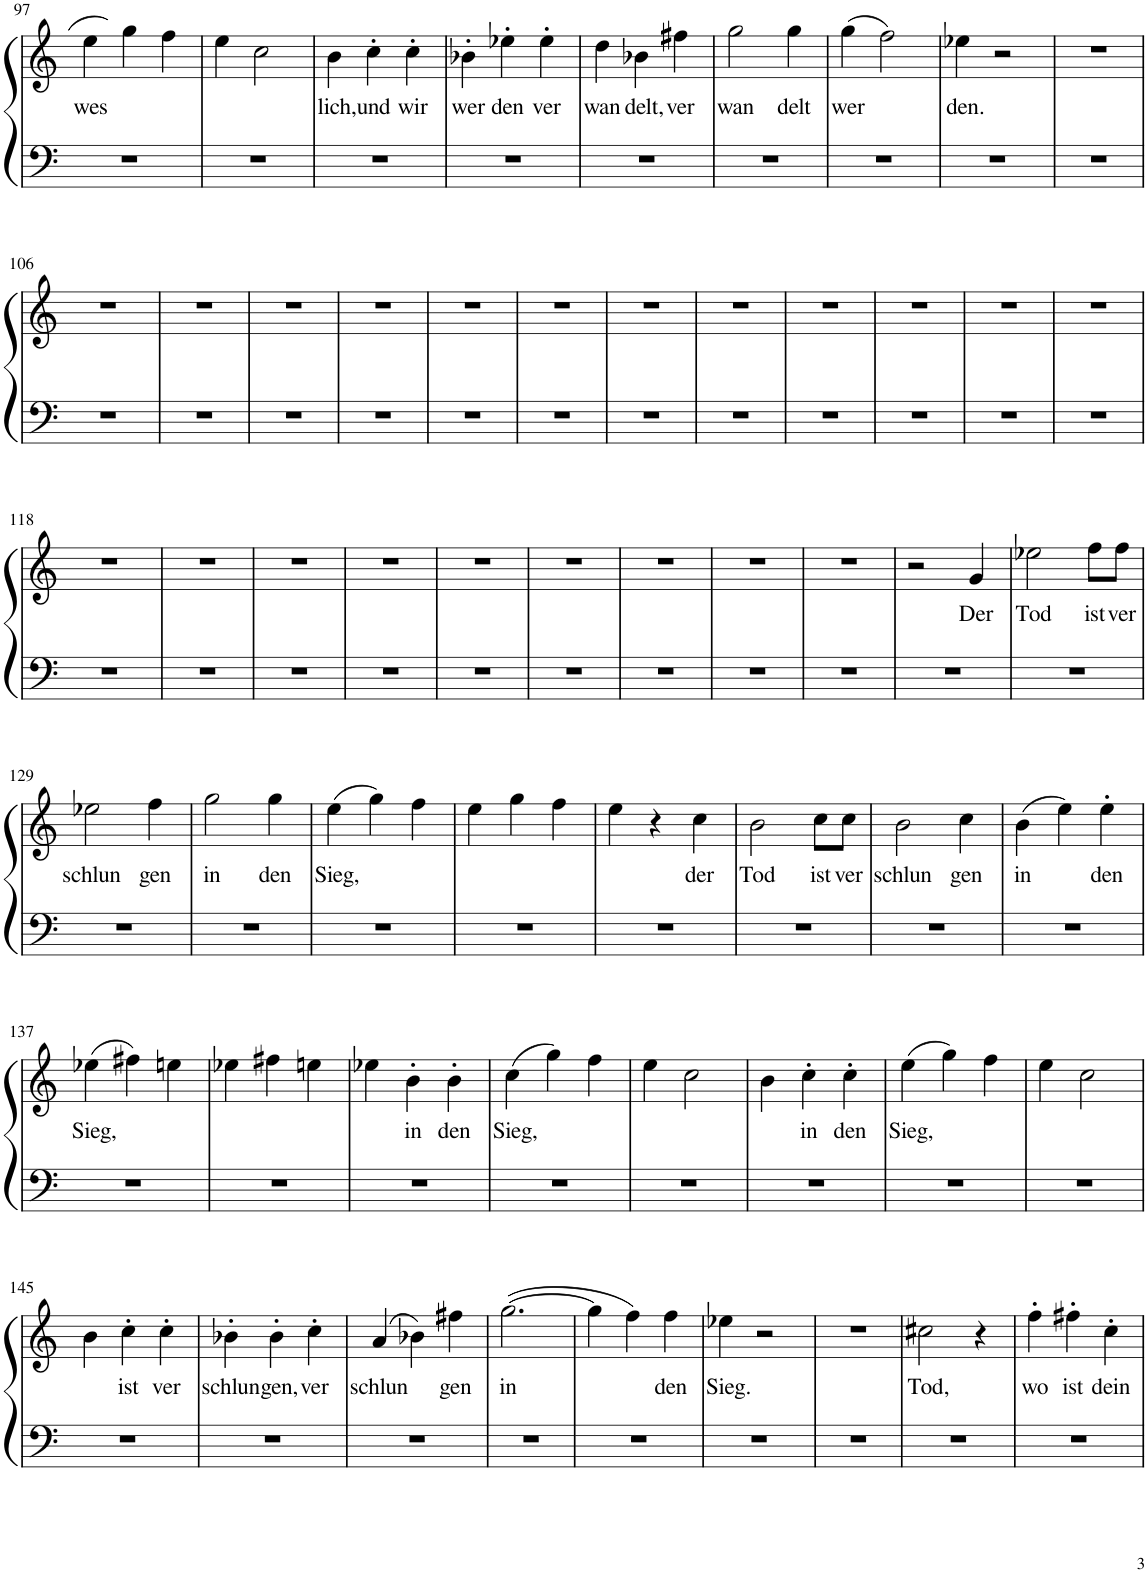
**kern	**kern	**text
*part1	*part1	*part1
*staff2	*staff1	*staff1
*I"Piano	*	*
*I'Pno.	*	*
!!LO:PB:g=z
*clefF4	*clefG2	*
*k[]	*k[]	*
*M3/4	*M3/4	*
=97	=97	=97
!	!	!LO:LY:b
2.r	(4ee\	wes
.	4gg\)	.
.	4ff\	.
=98	=98	=98
2.r	4ee\	.
.	2cc\	.
=99	=99	=99
!	!	!LO:LY:b
2.r	4b\	lich,
!	!	!LO:LY:b
.	4cc'\	und
!	!	!LO:LY:b
.	4cc'\	wir
=100	=100	=100
!	!	!LO:LY:b
2.r	4b-X'\	wer
!	!	!LO:LY:b
.	4ee-X'\	den
!	!	!LO:LY:b
.	4ee-'\	ver
=101	=101	=101
!	!	!LO:LY:b
2.r	4dd\	wan
!	!	!LO:LY:b
.	4b-X\	delt,
!	!	!LO:LY:b
.	4ff#X\	ver
=102	=102	=102
!	!	!LO:LY:b
2.r	2gg\	wan
!	!	!LO:LY:b
.	4gg\	delt
=103	=103	=103
!	!	!LO:LY:b
2.r	(4gg\	wer
.	2ff\)	.
=104	=104	=104
!	!	!LO:LY:b
2.r	4ee-X\	den.
.	2r	.
=105	=105	=105
2.r	2.r	.
!!LO:LB:g=z
=106	=106	=106
2.r	2.r	.
=107	=107	=107
2.r	2.r	.
=108	=108	=108
2.r	2.r	.
=109	=109	=109
2.r	2.r	.
=110	=110	=110
2.r	2.r	.
=111	=111	=111
2.r	2.r	.
=112	=112	=112
2.r	2.r	.
=113	=113	=113
2.r	2.r	.
=114	=114	=114
2.r	2.r	.
=115	=115	=115
2.r	2.r	.
=116	=116	=116
2.r	2.r	.
=117	=117	=117
2.r	2.r	.
!!LO:LB:g=z
=118	=118	=118
2.r	2.r	.
=119	=119	=119
2.r	2.r	.
=120	=120	=120
2.r	2.r	.
=121	=121	=121
2.r	2.r	.
=122	=122	=122
2.r	2.r	.
=123	=123	=123
2.r	2.r	.
=124	=124	=124
2.r	2.r	.
=125	=125	=125
2.r	2.r	.
=126	=126	=126
2.r	2.r	.
=127	=127	=127
2.r	2r	.
!	!	!LO:LY:b
.	4g/	Der
=128	=128	=128
!	!	!LO:LY:b
2.r	2ee-X\	Tod
!	!	!LO:LY:b
.	8ff\L	ist
!	!	!LO:LY:b
.	8ff\J	ver
!!LO:LB:g=z
=129	=129	=129
!	!	!LO:LY:b
2.r	2ee-X\	schlun
!	!	!LO:LY:b
.	4ff\	gen
=130	=130	=130
!	!	!LO:LY:b
2.r	2gg\	in
!	!	!LO:LY:b
.	4gg\	den
=131	=131	=131
!	!	!LO:LY:b
2.r	(4ee\	Sieg,
.	4gg\)	.
.	4ff\	.
=132	=132	=132
2.r	4ee\	.
.	4gg\	.
.	4ff\	.
=133	=133	=133
2.r	4ee\	.
.	4r	.
!	!	!LO:LY:b
.	4cc\	der
=134	=134	=134
!	!	!LO:LY:b
2.r	2b\	Tod
!	!	!LO:LY:b
.	8cc\L	ist
!	!	!LO:LY:b
.	8cc\J	ver
=135	=135	=135
!	!	!LO:LY:b
2.r	2b\	schlun
!	!	!LO:LY:b
.	4cc\	gen
=136	=136	=136
!	!	!LO:LY:b
2.r	(4b\	in
.	4ee\)	.
!	!	!LO:LY:b
.	4ee'\	den
!!LO:LB:g=z
=137	=137	=137
!	!	!LO:LY:b
2.r	(4ee-X\	Sieg,
.	4ff#X\)	.
.	4een\	.
=138	=138	=138
2.r	4ee-X\	.
.	4ff#X\	.
.	4een\	.
=139	=139	=139
2.r	4ee-X\	.
!	!	!LO:LY:b
.	4b'\	in
!	!	!LO:LY:b
.	4b'\	den
=140	=140	=140
!	!	!LO:LY:b
2.r	(4cc\	Sieg,
.	4gg\)	.
.	4ff\	.
=141	=141	=141
2.r	4ee\	.
.	2cc\	.
=142	=142	=142
2.r	4b\	.
!	!	!LO:LY:b
.	4cc'\	in
!	!	!LO:LY:b
.	4cc'\	den
=143	=143	=143
!	!	!LO:LY:b
2.r	(4ee\	Sieg,
.	4gg\)	.
.	4ff\	.
=144	=144	=144
2.r	4ee\	.
.	2cc\	.
!!LO:LB:g=z
=145	=145	=145
2.r	4b\	.
!	!	!LO:LY:b
.	4cc'\	ist
!	!	!LO:LY:b
.	4cc'\	ver
=146	=146	=146
!	!	!LO:LY:b
2.r	4b-X'\	schlun
!	!	!LO:LY:b
.	4b-'\	gen,
!	!	!LO:LY:b
.	4cc'\	ver
=147	=147	=147
!	!	!LO:LY:b
2.r	(4a/	schlun
.	4b-X\)	.
!	!	!LO:LY:b
.	4ff#X\	gen
=148	=148	=148
!	!	!LO:LY:b
2.r	([2.gg\	in
=149	=149	=149
2.r	4gg\]	.
.	4ff\)	.
!	!	!LO:LY:b
.	4ff\	den
=150	=150	=150
!	!	!LO:LY:b
2.r	4ee-X\	Sieg.
.	2r	.
=151	=151	=151
2.r	2.r	.
=152	=152	=152
!	!	!LO:LY:b
2.r	2cc#X\	Tod,
.	4r	.
=153	=153	=153
!	!	!LO:LY:b
2.r	4ff'\	wo
!	!	!LO:LY:b
.	4ff#X'\	ist
!	!	!LO:LY:b
.	4cc'\	dein
=	=	=
*-	*-	*-
